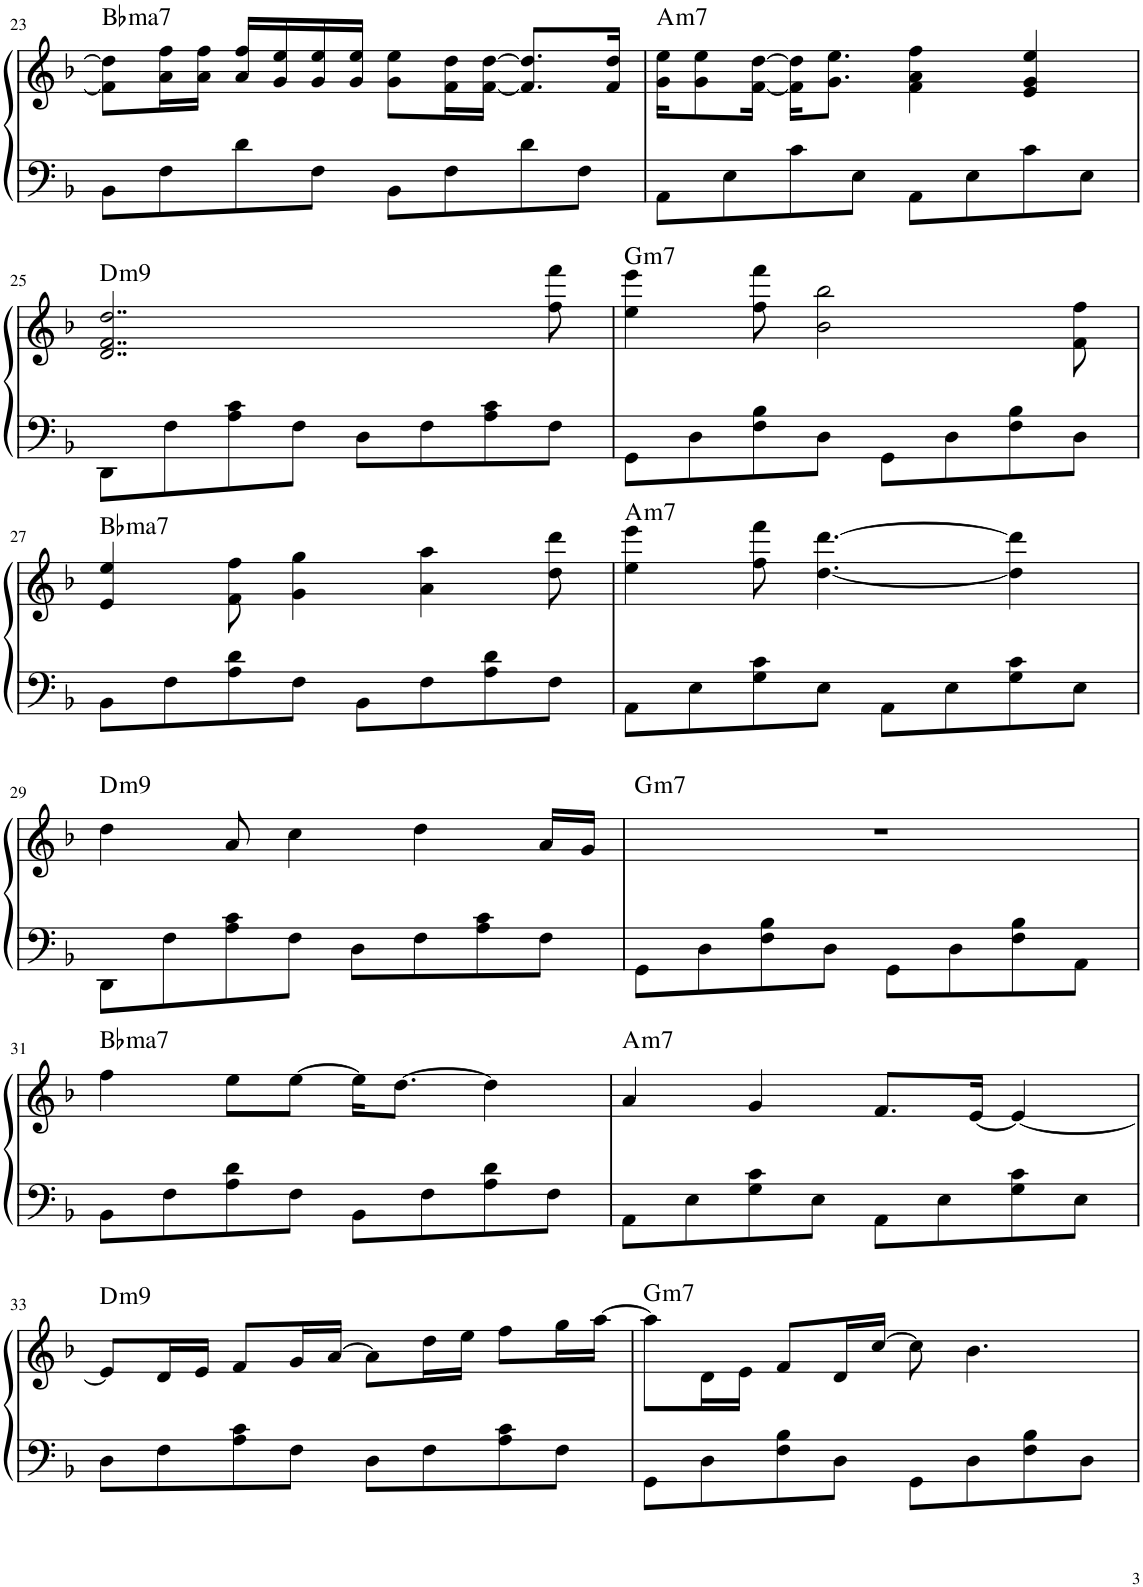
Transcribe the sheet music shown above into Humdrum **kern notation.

**kern	**kern	**harte
*part1	*part1	*part1
*staff2	*staff1	*
*I"Piano	*	*
*I'Pno.	*	*
!!LO:PB:g=z
*clefF4	*clefG2	*
*k[b-]	*k[b-]	*
*M4/4	*M4/4	*
=23	=23	=23
!	!	!LO:H:kt=ma7
8BB-\L	8f\] 8dd\]L	Bb:maj7
8F\	16a\ 16ff\L	.
.	16a\ 16ff\JJ	.
8d\	16a/ 16ff/LL	.
.	16g/ 16ee/	.
8F\J	16g/ 16ee/	.
.	16g/ 16ee/JJ	.
8BB-\L	8g\ 8ee\L	.
8F\	16f\ 16dd\L	.
.	[16f\ [16dd\JJ	.
8d\	8.f/] 8.dd/]L	.
8F\J	.	.
.	16f/ 16dd/Jk	.
=24	=24	=24
!	!	!LO:H:kt=m7
8AA\L	16g\ 16ee\KL	A:min7
.	8g\ 8ee\	.
8E\	.	.
.	[16f\ [16dd\Jk	.
8c\	16f\] 16dd\]KL	.
.	8.g\ 8.ee\J	.
8E\J	.	.
8AA\L	4f\ 4a\ 4ff\	.
8E\	.	.
8c\	4e/ 4g/ 4ee/	.
8E\J	.	.
!!LO:LB:g=z
=25	=25	=25
!	!	!LO:H:kt=m9
8DD\L	2..d/ 2..f/ 2..dd/	D:min9
8F\	.	.
8A\ 8c\	.	.
8F\J	.	.
8D\L	.	.
8F\	.	.
8A\ 8c\	.	.
8F\J	8ff\ 8fff\	.
=26	=26	=26
!	!	!LO:H:kt=m7
8GG\L	4ee\ 4eee\	G:min7
8D\	.	.
8F\ 8B-\	8ff\ 8fff\	.
8D\J	2b-\ 2bb-\	.
8GG\L	.	.
8D\	.	.
8F\ 8B-\	.	.
8D\J	8f\ 8ff\	.
!!LO:LB:g=z
=27	=27	=27
!	!	!LO:H:kt=ma7
8BB-\L	4e/ 4ee/	Bb:maj7
8F\	.	.
8A\ 8d\	8f\ 8ff\	.
8F\J	4g\ 4gg\	.
8BB-\L	.	.
8F\	4a\ 4aa\	.
8A\ 8d\	.	.
8F\J	8dd\ 8ddd\	.
=28	=28	=28
!	!	!LO:H:kt=m7
8AA\L	4ee\ 4eee\	A:min7
8E\	.	.
8G\ 8c\	8ff\ 8fff\	.
8E\J	[4.dd\ [4.ddd\	.
8AA\L	.	.
8E\	.	.
8G\ 8c\	4dd\] 4ddd\]	.
8E\J	.	.
!!LO:LB:g=z
=29	=29	=29
!	!	!LO:H:kt=m9
8DD\L	4dd\	D:min9
8F\	.	.
8A\ 8c\	8a/	.
8F\J	4cc\	.
8D\L	.	.
8F\	4dd\	.
8A\ 8c\	.	.
8F\J	16a/LL	.
.	16g/JJ	.
=30	=30	=30
!	!	!LO:H:kt=m7
8GG\L	1r	G:min7
8D\	.	.
8F\ 8B-\	.	.
8D\J	.	.
8GG\L	.	.
8D\	.	.
8F\ 8B-\	.	.
8AA\J	.	.
!!LO:LB:g=z
=31	=31	=31
!	!	!LO:H:kt=ma7
8BB-\L	4ff\	Bb:maj7
8F\	.	.
8A\ 8d\	8ee\L	.
8F\J	[8ee\J	.
8BB-\L	16ee\KL]	.
.	[8.dd\J	.
8F\	.	.
8A\ 8d\	4dd\]	.
8F\J	.	.
=32	=32	=32
!	!	!LO:H:kt=m7
8AA\L	4a/	A:min7
8E\	.	.
8G\ 8c\	4g/	.
8E\J	.	.
8AA\L	8.f/L	.
8E\	.	.
.	[16e/Jk	.
8G\ 8c\	4e/_	.
8E\J	.	.
!!LO:LB:g=z
=33	=33	=33
!	!	!LO:H:kt=m9
8D\L	8e/L]	D:min9
8F\	16d/L	.
.	16e/JJ	.
8A\ 8c\	8f/L	.
8F\J	16g/L	.
.	[16a/JJ	.
8D\L	8a\L]	.
8F\	16dd\L	.
.	16ee\JJ	.
8A\ 8c\	8ff\L	.
8F\J	16gg\L	.
.	[16aa\JJ	.
=34	=34	=34
!	!	!LO:H:kt=m7
8GG\L	8aa\L]	G:min7
8D\	16d\L	.
.	16e\JJ	.
8F\ 8B-\	8f/L	.
8D\J	16d/L	.
.	[16cc/JJ	.
8GG\L	8cc\]	.
8D\	4.b-\	.
8F\ 8B-\	.	.
8D\J	.	.
=	=	=
*-	*-	*-
